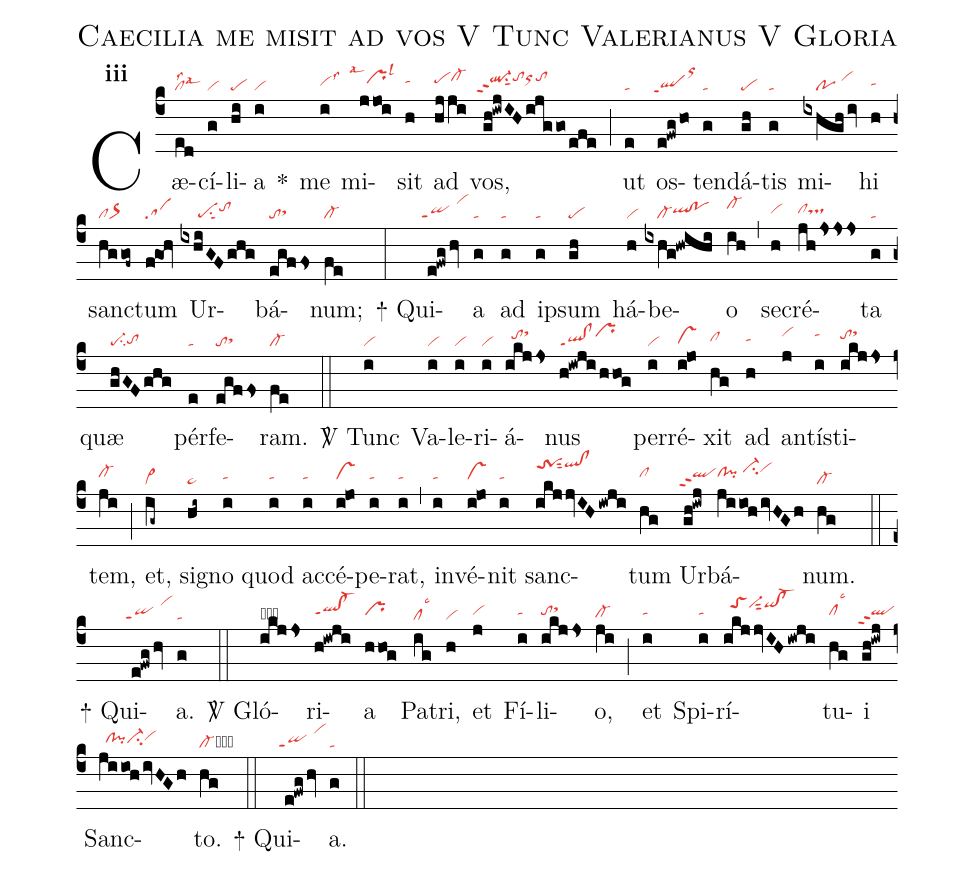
name:Caecilia me misit ad vos V Tunc Valerianus V Gloria;
office-part:re;
mode:3;
nabc-lines:1;
%%
initial-style: 1;
name:Caecilia me misit ad vos;
mode: 3;
office-part: Responsorium;
annotation: Resp.;
annotation: iii;
nabc-lines:1;
%%
(c4) Cæ(ed|cllss2lsal3)cí(g|vi)li(hi|pe)a(i|vi) <sp>*</sp>() me(i|vihhlss3) mi(jjoi|```prhilsal1lsl3)sit(h|tahi) ad(hj/ji|pehicl-hj) vos,(gh!iwjIH/ijggo/efe|``ql-hippt2su1sut1tohjorhjtohj) (;) ut(e|ta) os(e!fwg/ho|`qlheppt1orhm)ten(g|ta)dá(gh|pe)tis(g|ta) mi(ixhgh/iv|////po/vihj)hi(h|tahh) sanc(hggof~|clor>)tum(fgOh|sa) Ur(ixhiGFghg|/////pesu1sut1tohi)bá(egffs|tosthh)num;(fe|cl-) (:)
<sp>+</sp> Qui(e!fwg/hv|``qippt1/vihl)a(g|ta) ad(g|ta) ip(g|ta)sum(gh|pe) há(h|vi)be(ixhg!hwihi|////cl-qlhh!pohh)o(ih|cl-hj) (,) se(h|vihh)cré(jhjsjsjs|clhhtshh)ta(g|ta) quæ(ghGFghg|pe-su2tohg) pér(e|ta)fe(egffs|tosthh)ram.(fe|cl-) (::)

<sp>V/</sp> Tunc(i|vi) Va(i|vi)le(i|vi)ri(i|vi)á(ikjJs|//tohisthk)nus(h!iwji/hhog|ql!clppt1prhj) per(i|vi)ré(ijO|vshg)xit(hg|clhh) ad(h|tahh) an(j|vihj)tís(i|tahj)ti(ikjjs|tohisthk)tem,(ji|cl-hi) (;) et,(ig~|vi>) si(hi~|pe~)gno(i|tahh) quod(i|tahh) ac(i|tahh)cé(ijO|vshh)pe(i|tahh)rat,(i|tahh) (,) in(i|tahh)vé(ijO|vshh)nit(i|tahh) sanc(ikjjvIHiwji|trShlsut2qlhm!clhm)tum(hg|clhi) Ur(gh!iwj|`qlhippt2)bá(jiiohivHGh|clhi!pihi/ci-hkvihk)num.(hg|cl-) (::)
<sp>+</sp> Qui(e!fwg/hv|``qippt1/vihl)a.(g|ta) (::)

<sp>V/</sp> Gló(ikjjs|obhhtohhsthj)ri(h!iwji|qlhh!cl-hhppt1)a(hhog|prhh) Pa(ig|cllsc3)tri,(h|vi) et(j|vihh) Fí(i|tahh)li(ikjjs|tohhsthj)o,(ji|cl-hg) (;) et(i|tahh) Spi(i|tahh)rí(ikjjvIH/iwji|//toShkvi-hksut2qihk!cl-hk)tu(hg|clhhlsc3)i(gh!iwj|`qlhhppt2) Sanc(jiioh/ivHGh|//clhh!pihhci-hhvihi)to.(hg|cl-cb) (::)
<sp>+</sp> Qui(e!fwg/hv|``qippt1/vihl)a.(g|ta) (::)
